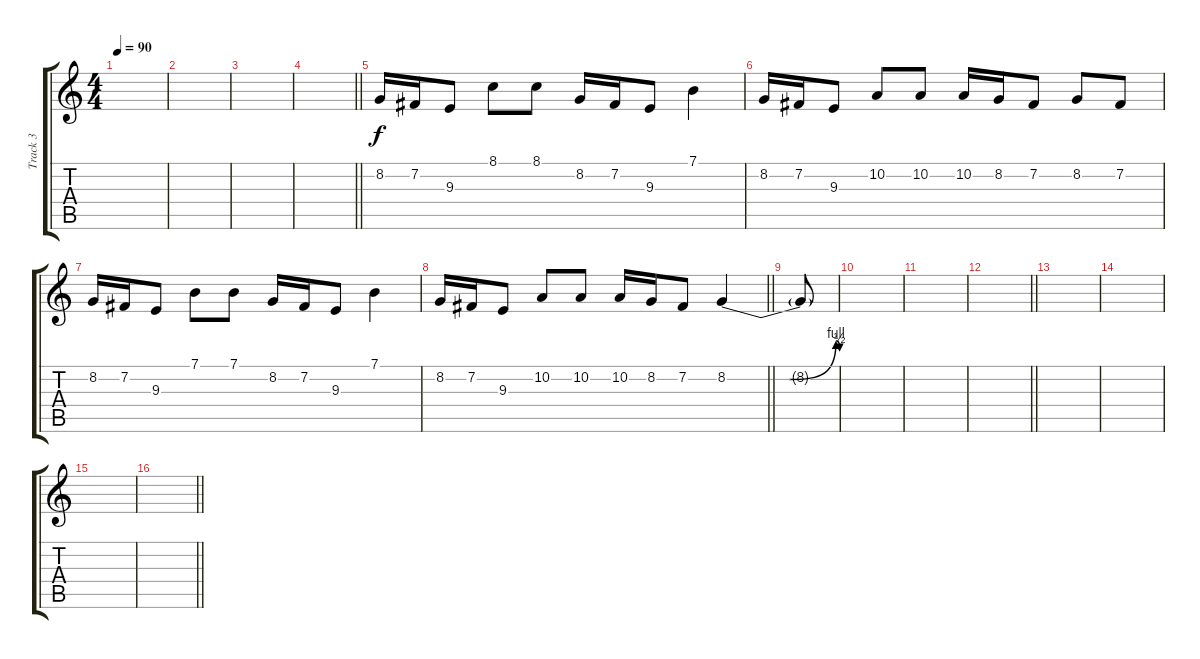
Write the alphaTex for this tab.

\track ("Track 3" "Track 3") {instrument viola}
\staff {score tabs}
\tuning (E4 B3 G3 D3 A2 E2) {hide}
\ts (4 4)
\tempo 90
\clef g2
\ks c
|
|
|
\barLineRight lightlight
|
\section ("" "")
8.2.16 7.2.16 9.3.8 8.1.8 8.1.8 8.2.16 7.2.16 9.3.8 7.1.4 |
8.2.16 7.2.16 9.3.8 10.2.8 10.2.8 10.2.16 8.2.16 7.2.8 8.2.8 7.2.8 |
8.2.16 7.2.16 9.3.8 7.1.8 7.1.8 8.2.16 7.2.16 9.3.8 7.1.4 |
\barLineRight lightlight
8.2.16 7.2.16 9.3.8 10.2.8 10.2.8 10.2.16 8.2.16 7.2.8 8.2{be (custom 0 0 4 0 25 0 33 0 58 4 60 2)}.4 |
\section ("" "")
8.2{t}.8 |
|
|
\barLineRight lightlight
|
|
|
|
\barLineRight lightlight
